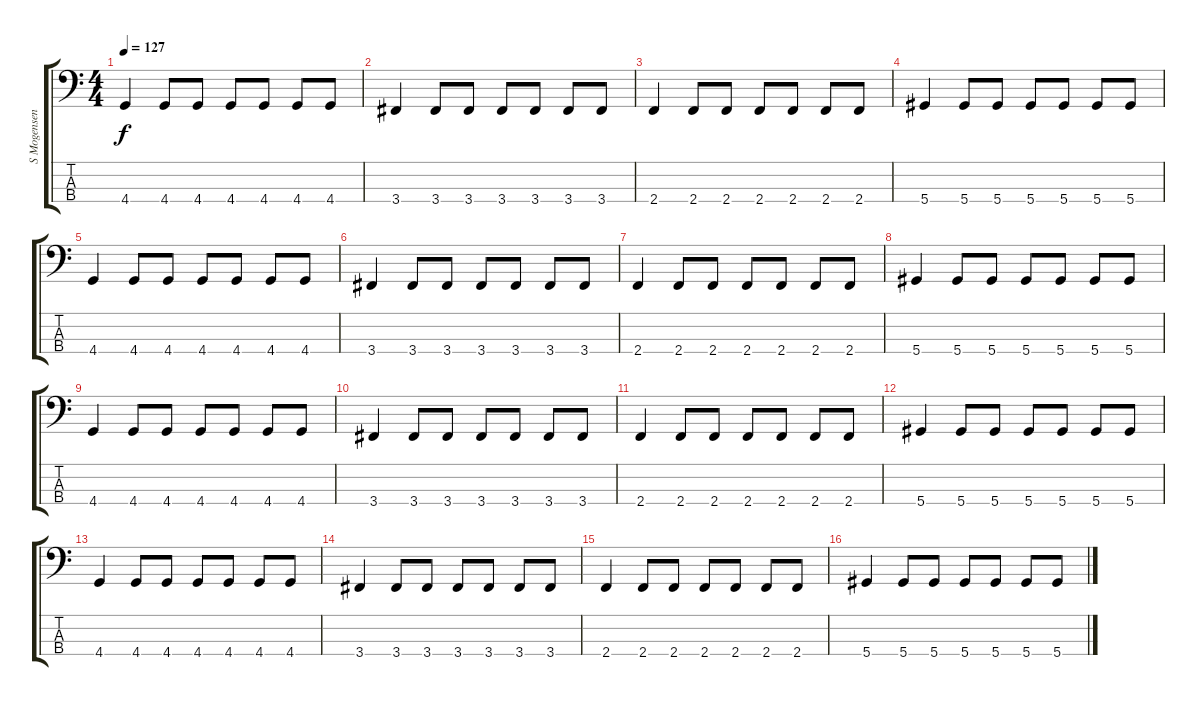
\track ("S Mogensen" "S Mogensen") {instrument electricbassfinger}
\staff {score tabs}
\tuning (Gb2 Db2 Ab1 Eb1) {hide}
\ts (4 4)
\tempo 127
\clef f4
\ks c
4.4.4{dy f} 4.4.8 4.4.8 4.4.8 4.4.8 4.4.8 4.4.8 |
3.4.4 3.4.8 3.4.8 3.4.8 3.4.8 3.4.8 3.4.8 |
2.4.4 2.4.8 2.4.8 2.4.8 2.4.8 2.4.8 2.4.8 |
5.4.4 5.4.8 5.4.8 5.4.8 5.4.8 5.4.8 5.4.8 |
4.4.4 4.4.8 4.4.8 4.4.8 4.4.8 4.4.8 4.4.8 |
3.4.4 3.4.8 3.4.8 3.4.8 3.4.8 3.4.8 3.4.8 |
2.4.4 2.4.8 2.4.8 2.4.8 2.4.8 2.4.8 2.4.8 |
5.4.4 5.4.8 5.4.8 5.4.8 5.4.8 5.4.8 5.4.8 |
4.4.4 4.4.8 4.4.8 4.4.8 4.4.8 4.4.8 4.4.8 |
3.4.4 3.4.8 3.4.8 3.4.8 3.4.8 3.4.8 3.4.8 |
2.4.4 2.4.8 2.4.8 2.4.8 2.4.8 2.4.8 2.4.8 |
5.4.4 5.4.8 5.4.8 5.4.8 5.4.8 5.4.8 5.4.8 |
4.4.4 4.4.8 4.4.8 4.4.8 4.4.8 4.4.8 4.4.8 |
3.4.4 3.4.8 3.4.8 3.4.8 3.4.8 3.4.8 3.4.8 |
2.4.4 2.4.8 2.4.8 2.4.8 2.4.8 2.4.8 2.4.8 |
5.4.4 5.4.8 5.4.8 5.4.8 5.4.8 5.4.8 5.4.8
